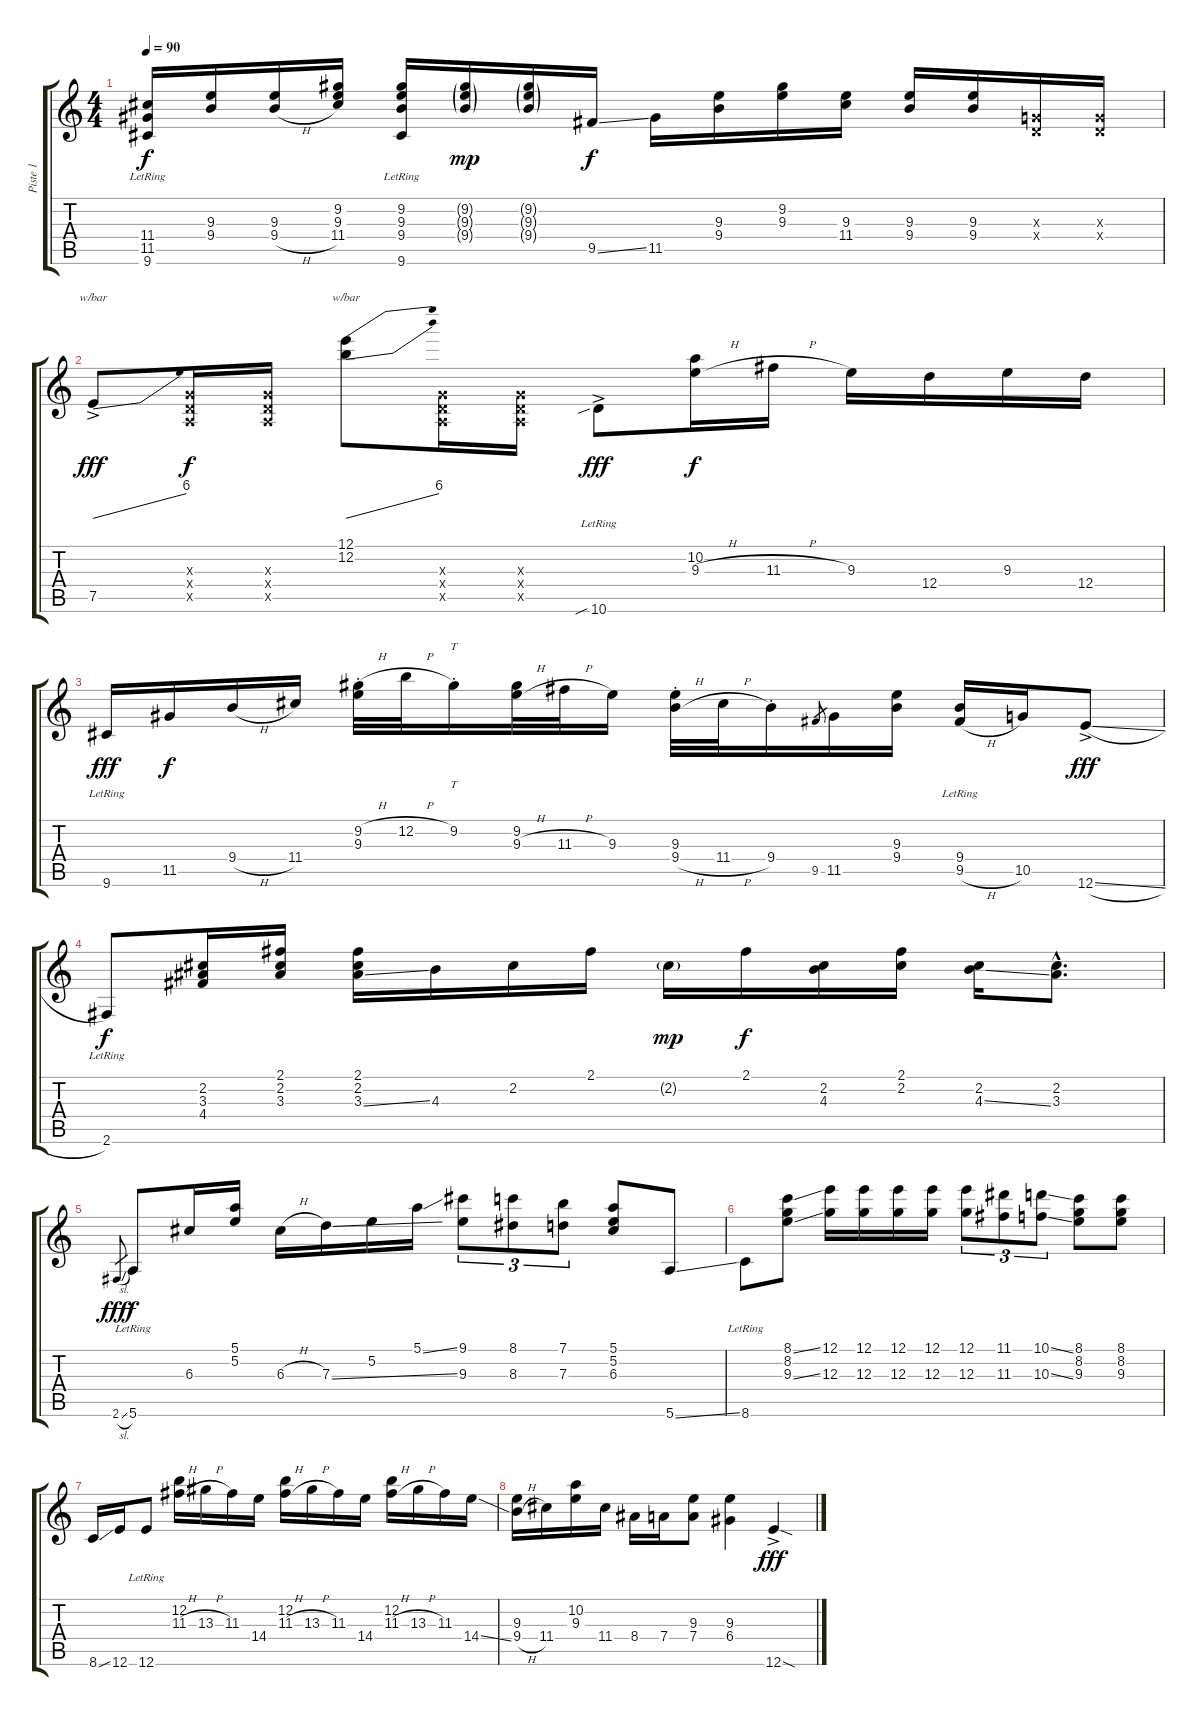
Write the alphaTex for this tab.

\track ("Piste 1" "Piste 1") {instrument electricguitarclean}
\staff {score tabs}
\tuning (E4 B3 G3 D3 A2 E2) {hide}
\ts (4 4)
\tempo 90
\clef g2
\ks c
(11.4 11.5 9.6{lr}).16{dy f} (9.3 9.4).16 (9.3 9.4{h}).16 (9.2 9.3 11.4).16 (9.2 9.3 9.4 9.6{lr}).16 (9.2{g} 9.3{g} 9.4{g}).16{dy mp} (9.2{g} 9.3{g} 9.4{g}).16 9.5{ss}.16{dy f} 11.5.16 (9.3 9.4).16 (9.2 9.3).16 (9.3 11.4).16 (9.3 9.4).16 (9.3 9.4).16 (0.3{x} 0.4{x}).16 (0.3{x} 0.4{x}).16 |
7.5{ac}.8{tbe (dive default 0 0 60 24) dy fff} (0.3{x} 0.4{x} 0.5{x}).16{dy f} (0.3{x} 0.4{x} 0.5{x}).16 (12.1 12.2).8{tbe (dive default 0 0 60 24)} (0.3{x} 0.4{x} 0.5{x}).16 (0.3{x} 0.4{x} 0.5{x}).16 10.6{sib ac lr}.8{dy fff} (10.2 9.3{h}).16{dy f} 11.3{h}.16 9.3.16 12.4.16 9.3.16 12.4.16 |
9.6{lr}.16{dy fff} 11.5.16{dy f} 9.4{h}.16 11.4.16 (9.2{h} 9.3{st}).32 12.2{h}.32 9.2{st}.16{tt} (9.2 9.3{h}).32 11.3{h}.32 9.3.16 (9.3{st} 9.4{h}).32 11.4{h}.32 9.4{st}.16 9.5.8{gr} 11.5.16 (9.3 9.4).16 (9.4{lr} 9.5{h}).16 10.5.16 12.6{sl ac}.8{dy fff} |
2.6{lr}.8{dy f} (2.2 3.3 4.4).16 (2.1 2.2 3.3).16 (2.1 2.2 3.3{ss}).16 4.3.16 2.2.16 2.1.16 2.2{g}.16{dy mp} 2.1.16{dy f} (2.2 4.3).16 (2.1 2.2).16 (2.2 4.3{ss}).16 (2.2{hac} 3.3{hac}).8{d} |
2.6{sl}.8{gr dy fff} 5.6{lr}.8{dy f} 6.3.16 (5.1 5.2).16 6.3{h}.16 7.3{ss}.16 5.2.16 5.1{ss}.16 (9.1 9.3).8{tu (3 2)} (8.1 8.3).8{tu (3 2)} (7.1 7.3).8{tu (3 2)} (5.1 5.2 6.3).8 5.6{ss}.8 |
8.6{lr}.8 (8.1{ss} 8.2 9.3{ss}).8 (12.1 12.3).16 (12.1 12.3).16 (12.1 12.3).16 (12.1 12.3).16 (12.1 12.3).8{tu (3 2)} (11.1 11.3).8{tu (3 2)} (10.1{ss} 10.3{ss}).8{tu (3 2)} (8.1 8.2 9.3).8 (8.1 8.2 9.3).8 |
8.6{ss}.16 12.6.16 12.6{lr}.8 (12.2 11.3{h}).16 13.3{h}.16 11.3.16 14.4.16 (12.2 11.3{h}).16 13.3{h}.16 11.3.16 14.4.16 (12.2 11.3{h}).16 13.3{h}.16 11.3.16 14.4{ss}.16 |
(9.3 9.4{h}).16 11.4.16 (10.2 9.3).16 11.4.16 8.4.16 7.4.16 (9.3 7.4).8 (9.3 6.4).4 12.6{sod ac}.4{dy fff}
